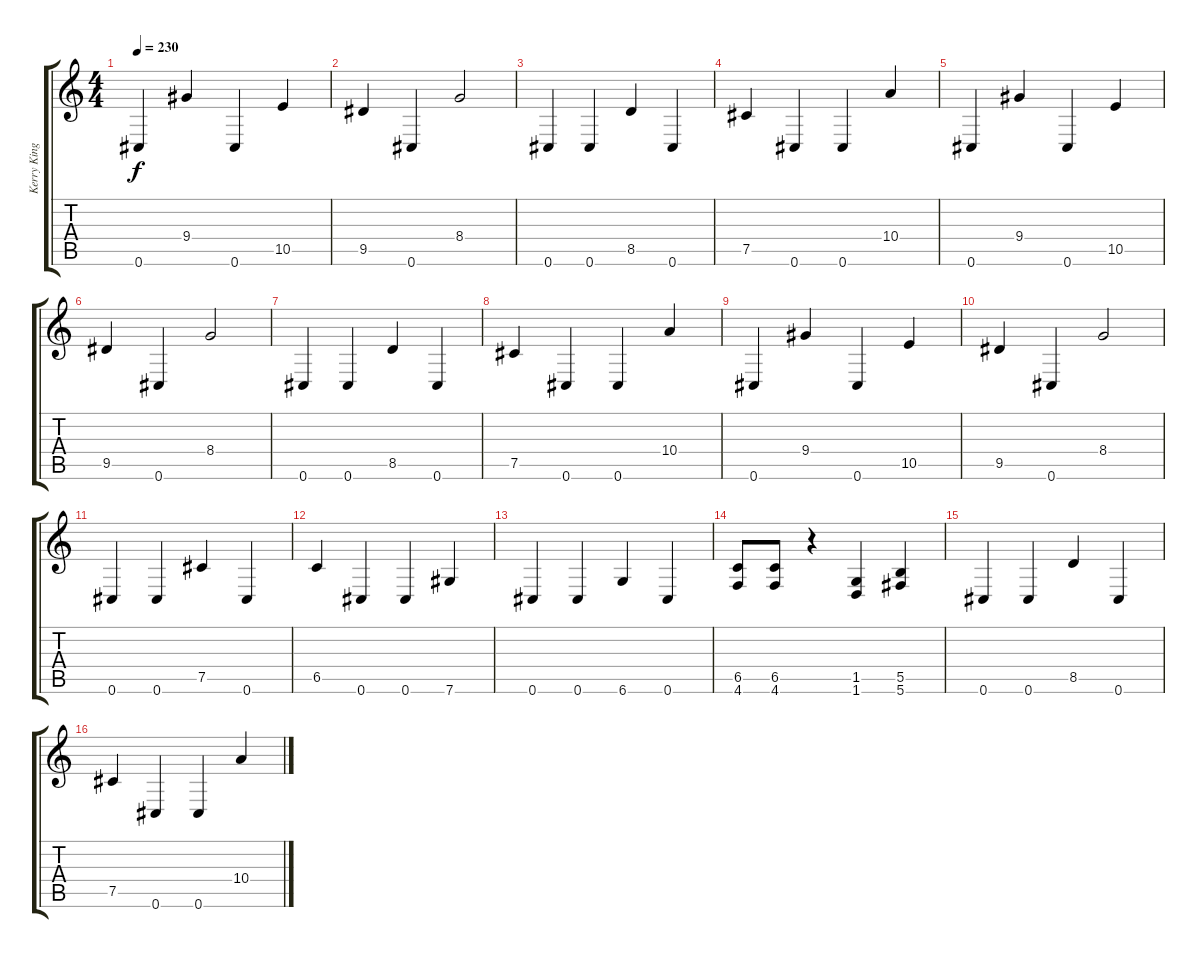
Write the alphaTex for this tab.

\track ("Kerry King" "Kerry King") {instrument distortionguitar}
\staff {score tabs}
\tuning (Db4 Ab3 E3 B2 Gb2 Db2) {hide}
\ts (4 4)
\tempo 230
\clef g2
\ks c
0.6.4{dy f} 9.4.4 0.6.4 10.5.4 |
9.5.4 0.6.4 8.4.2 |
0.6.4 0.6.4 8.5.4 0.6.4 |
7.5.4 0.6.4 0.6.4 10.4.4 |
0.6.4 9.4.4 0.6.4 10.5.4 |
9.5.4 0.6.4 8.4.2 |
0.6.4 0.6.4 8.5.4 0.6.4 |
7.5.4 0.6.4 0.6.4 10.4.4 |
0.6.4 9.4.4 0.6.4 10.5.4 |
9.5.4 0.6.4 8.4.2 |
0.6.4 0.6.4 7.5.4 0.6.4 |
6.5.4 0.6.4 0.6.4 7.6.4 |
0.6.4 0.6.4 6.6.4 0.6.4 |
(6.5 4.6).8 (6.5 4.6).8 r.4 (1.5 1.6).4 (5.5 5.6).4 |
0.6.4 0.6.4 8.5.4 0.6.4 |
7.5.4 0.6.4 0.6.4 10.4.4
